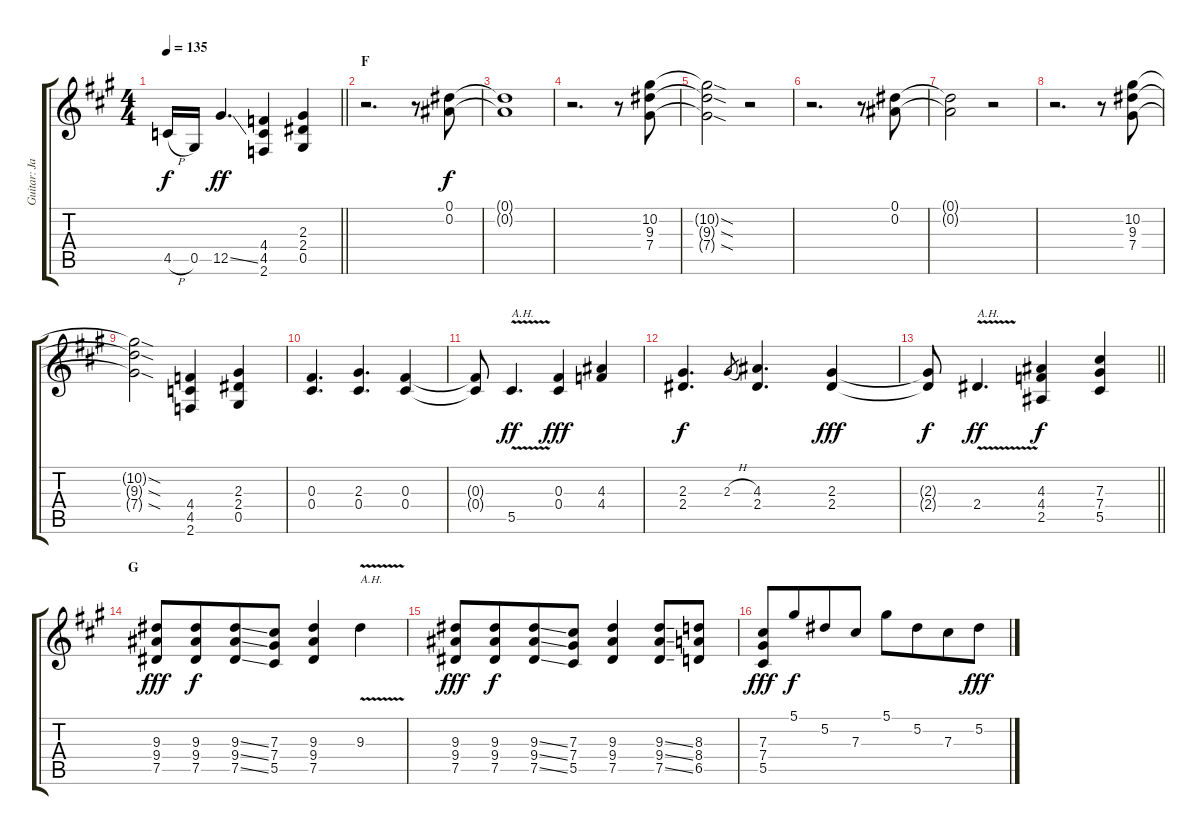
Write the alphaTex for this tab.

\track ("Guitar: Jake" "Guitar: Ja") {instrument distortionguitar}
\staff {score tabs}
\tuning (Eb4 Bb3 Gb3 Db3 Ab2 Eb2) {hide}
\ts (4 4)
\tempo 135
\clef g2
\barLineRight lightlight
\ks a
4.5{h}.16{dy f} 0.5.16 12.5{ss}.4{d dy ff} (4.4 4.5 2.6).4 (2.3 2.4 0.5).4 |
\section ("" "F")
r.2{d} r.8 (0.1 0.2).8{dy f} |
(0.1{t} 0.2{t}).1 |
r.2{d} r.8 (10.2 9.3 7.4).8 |
(10.2{sod t} 9.3{sod t} 7.4{sod t}).2 r.2 |
r.2{d} r.8 (0.1 0.2).8 |
(0.1{t} 0.2{t}).2 r.2 |
r.2{d} r.8 (10.2 9.3 7.4).8 |
(10.2{sod t} 9.3{sod t} 7.4{sod t}).2 (4.4 4.5 2.6).4 (2.3 2.4 0.5).4 |
(0.3 0.4).4{d} (2.3 0.4).4{d} (0.3 0.4).4 |
(0.3{t} 0.4{t}).8 5.5{v}.4{d txt "A.H." dy ff} (0.3 0.4).4{dy fff} (4.3 4.4).4 |
(2.3 2.4).4{d dy f} 2.3{h}.8{gr} (4.3 2.4).4{d} (2.3 2.4).4{dy fff} |
\barLineRight lightlight
(2.3{t} 2.4{t}).8{dy f} 2.4{v}.4{d txt "A.H." dy ff} (4.3 4.4 2.5).4{dy f} (7.3 7.4 5.5).4 |
\section ("" "G")
(9.3 9.4 7.5).8{dy fff} (9.3 9.4 7.5).8{dy f beam merge} (9.3{ss} 9.4{ss} 7.5{ss}).8 (7.3 7.4 5.5).8 (9.3 9.4 7.5).4 9.3{v}.4{txt "A.H."} |
(9.3 9.4 7.5).8{dy fff} (9.3 9.4 7.5).8{dy f beam merge} (9.3{ss} 9.4{ss} 7.5{ss}).8 (7.3 7.4 5.5).8 (9.3 9.4 7.5).4 (9.3{ss} 9.4{ss} 7.5{ss}).8 (8.3 8.4 6.5).8 |
(7.3 7.4 5.5).8{dy fff} 5.1.8{dy f beam merge} 5.2.8 7.3.8 5.1.8{beam merge} 5.2.8{beam merge} 7.3.8 5.2.8{dy fff}
